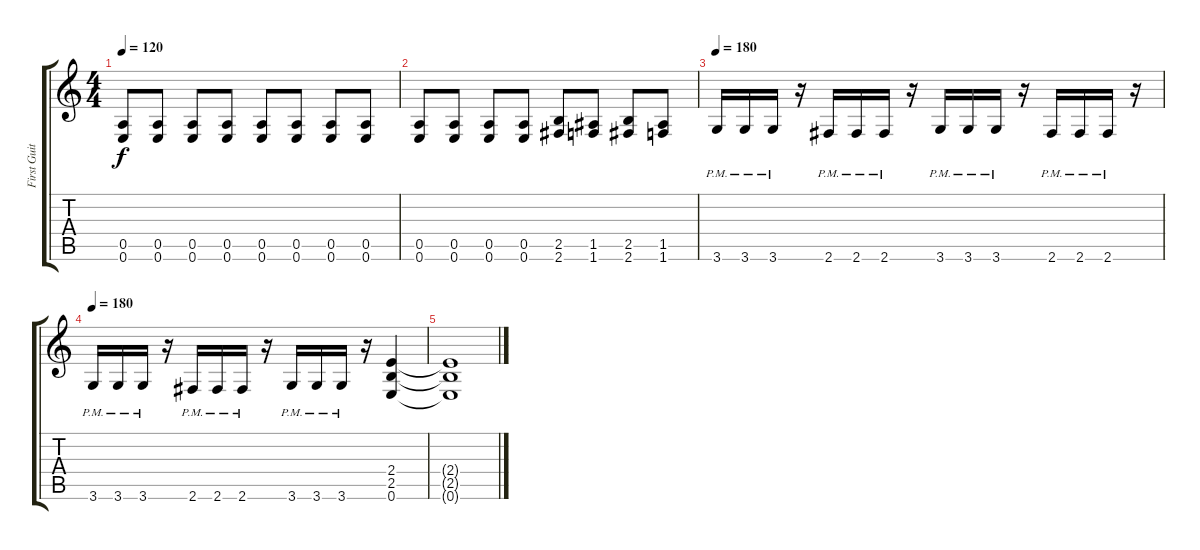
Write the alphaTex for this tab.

\track ("First Guitar" "First Guit") {instrument distortionguitar}
\staff {score tabs}
\tuning (E4 B3 G3 D3 A2 E2) {hide}
\ts (4 4)
\tempo 120
\clef g2
\ks c
(0.5 0.6).8{dy f} (0.5 0.6).8 (0.5 0.6).8 (0.5 0.6).8 (0.5 0.6).8 (0.5 0.6).8 (0.5 0.6).8 (0.5 0.6).8 |
(0.5 0.6).8 (0.5 0.6).8 (0.5 0.6).8 (0.5 0.6).8 (2.5 2.6).8 (1.5 1.6).8 (2.5 2.6).8 (1.5 1.6).8 |
\tempo 180
3.6{pm}.16 3.6{pm}.16 3.6{pm}.16 r.16 2.6{pm}.16 2.6{pm}.16 2.6{pm}.16 r.16 3.6{pm}.16 3.6{pm}.16 3.6{pm}.16 r.16 2.6{pm}.16 2.6{pm}.16 2.6{pm}.16 r.16 |
\tempo 180
3.6{pm}.16 3.6{pm}.16 3.6{pm}.16 r.16 2.6{pm}.16 2.6{pm}.16 2.6{pm}.16 r.16 3.6{pm}.16 3.6{pm}.16 3.6{pm}.16 r.16 (2.4 2.5 0.6).4 |
(2.4{t} 2.5{t} 0.6{t}).1
